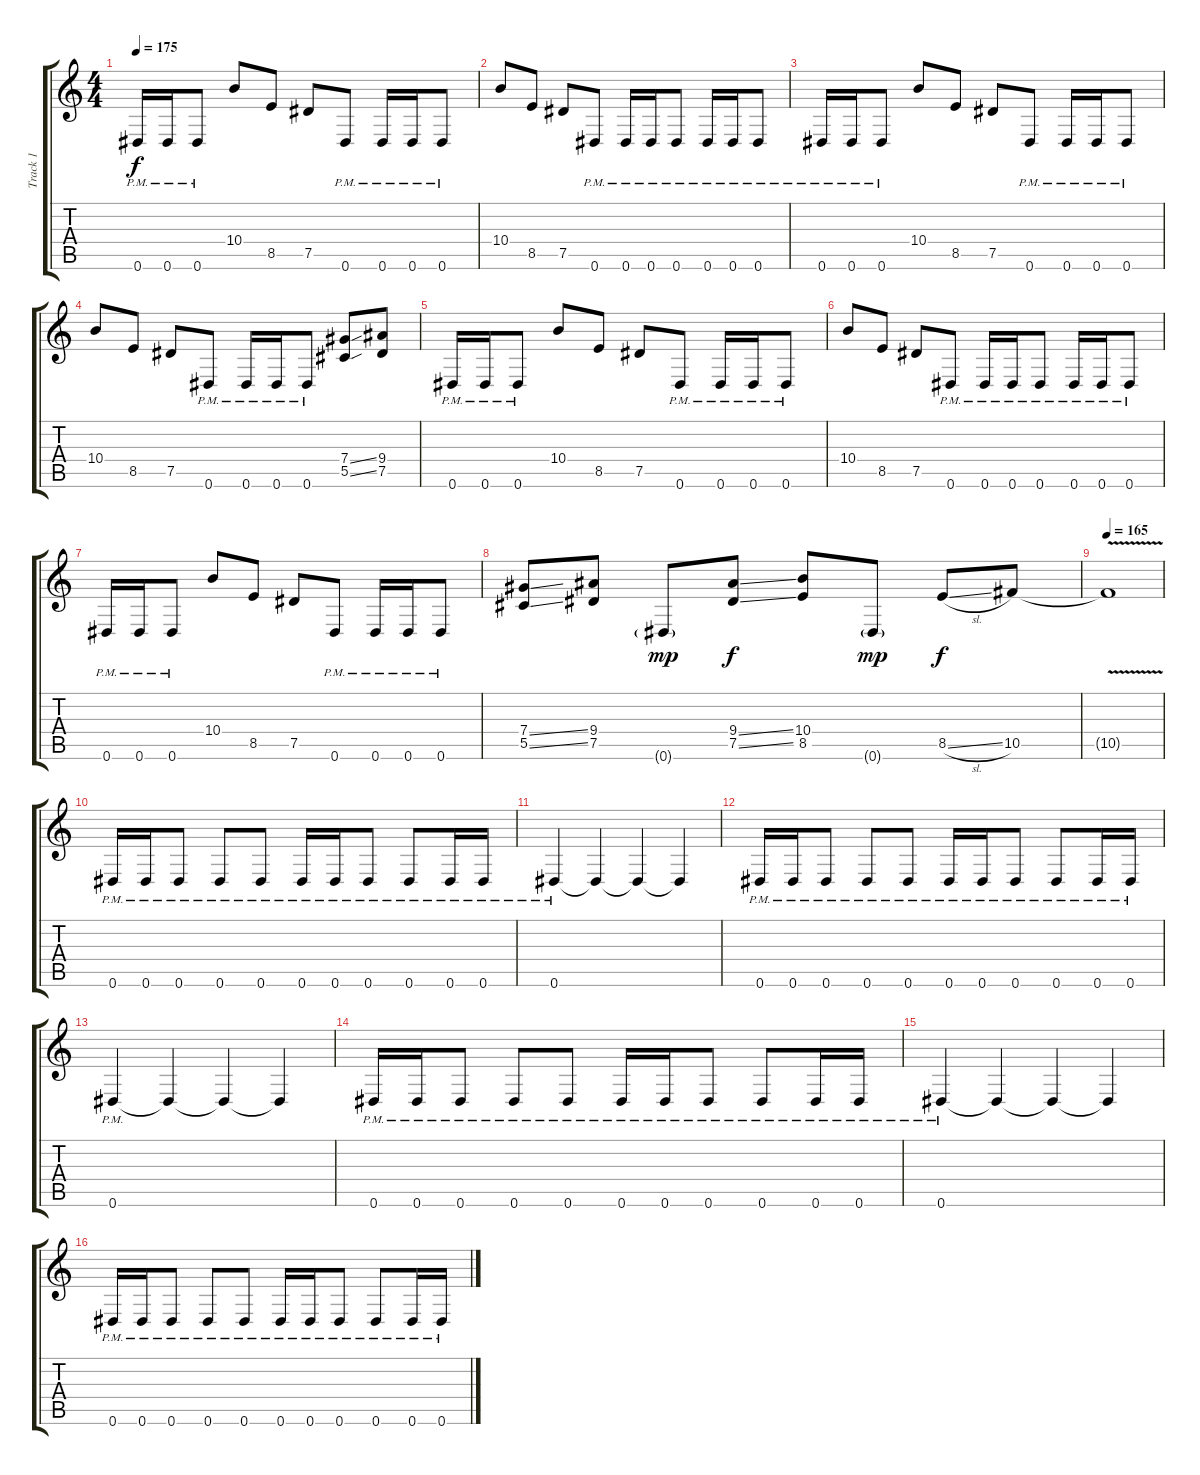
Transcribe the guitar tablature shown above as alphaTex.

\track ("Track 1" "Track 1") {instrument distortionguitar}
\staff {score tabs}
\tuning (Eb4 Bb3 Gb3 Db3 Ab2 Eb2) {hide}
\ts (4 4)
\tempo 175
\clef g2
\ks c
0.6{pm}.16{dy f} 0.6{pm}.16 0.6{pm}.8 10.4.8 8.5.8 7.5.8 0.6{pm}.8 0.6{pm}.16 0.6{pm}.16 0.6{pm}.8 |
10.4.8 8.5.8 7.5.8 0.6{pm}.8 0.6{pm}.16 0.6{pm}.16 0.6{pm}.8 0.6{pm}.16 0.6{pm}.16 0.6{pm}.8 |
0.6{pm}.16 0.6{pm}.16 0.6{pm}.8 10.4.8 8.5.8 7.5.8 0.6{pm}.8 0.6{pm}.16 0.6{pm}.16 0.6{pm}.8 |
10.4.8 8.5.8 7.5.8 0.6{pm}.8 0.6{pm}.16 0.6{pm}.16 0.6{pm}.8 (7.4{ss} 5.5{ss}).8 (9.4 7.5).8 |
0.6{pm}.16 0.6{pm}.16 0.6{pm}.8 10.4.8 8.5.8 7.5.8 0.6{pm}.8 0.6{pm}.16 0.6{pm}.16 0.6{pm}.8 |
10.4.8 8.5.8 7.5.8 0.6{pm}.8 0.6{pm}.16 0.6{pm}.16 0.6{pm}.8 0.6{pm}.16 0.6{pm}.16 0.6{pm}.8 |
0.6{pm}.16 0.6{pm}.16 0.6{pm}.8 10.4.8 8.5.8 7.5.8 0.6{pm}.8 0.6{pm}.16 0.6{pm}.16 0.6{pm}.8 |
(7.4{ss} 5.5{ss}).8 (9.4 7.5).8 0.6{g}.8{dy mp} (9.4{ss} 7.5{ss}).8{dy f} (10.4 8.5).8 0.6{g}.8{dy mp} 8.5{sl}.8{dy f} 10.5.8 |
\tempo 165
10.5{v t}.1 |
0.6{pm}.16 0.6{pm}.16 0.6{pm}.8 0.6{pm}.8 0.6{pm}.8 0.6{pm}.16 0.6{pm}.16 0.6{pm}.8 0.6{pm}.8 0.6{pm}.16 0.6{pm}.16 |
0.6{pm}.4 0.6{t}.4 0.6{t}.4 0.6{t}.4 |
0.6{pm}.16 0.6{pm}.16 0.6{pm}.8 0.6{pm}.8 0.6{pm}.8 0.6{pm}.16 0.6{pm}.16 0.6{pm}.8 0.6{pm}.8 0.6{pm}.16 0.6{pm}.16 |
0.6{pm}.4 0.6{t}.4 0.6{t}.4 0.6{t}.4 |
0.6{pm}.16 0.6{pm}.16 0.6{pm}.8 0.6{pm}.8 0.6{pm}.8 0.6{pm}.16 0.6{pm}.16 0.6{pm}.8 0.6{pm}.8 0.6{pm}.16 0.6{pm}.16 |
0.6{pm}.4 0.6{t}.4 0.6{t}.4 0.6{t}.4 |
0.6{pm}.16 0.6{pm}.16 0.6{pm}.8 0.6{pm}.8 0.6{pm}.8 0.6{pm}.16 0.6{pm}.16 0.6{pm}.8 0.6{pm}.8 0.6{pm}.16 0.6{pm}.16
